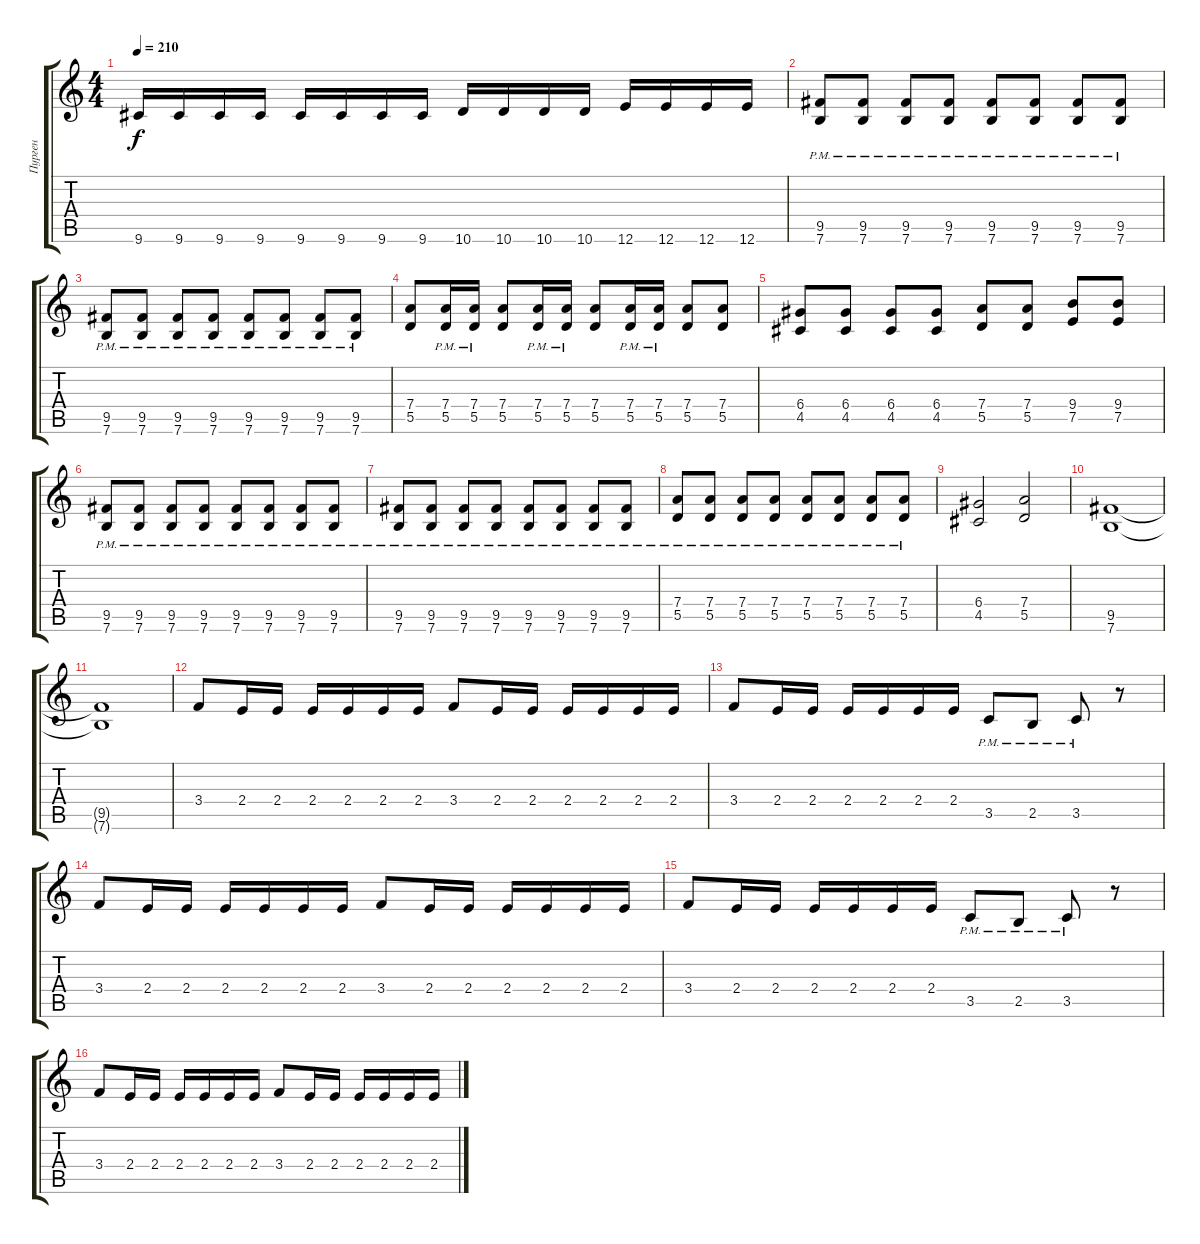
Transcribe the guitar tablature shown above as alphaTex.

\track ("Пурген" "Пурген") {instrument overdrivenguitar}
\staff {score tabs}
\tuning (E4 B3 G3 D3 A2 E2) {hide}
\ts (4 4)
\tempo 210
\clef g2
\ks c
9.6.16{dy f} 9.6.16 9.6.16 9.6.16 9.6.16 9.6.16 9.6.16 9.6.16 10.6.16 10.6.16 10.6.16 10.6.16 12.6.16 12.6.16 12.6.16 12.6.16 |
(9.5{pm} 7.6{pm}).8 (9.5{pm} 7.6{pm}).8 (9.5{pm} 7.6{pm}).8 (9.5{pm} 7.6{pm}).8 (9.5{pm} 7.6{pm}).8 (9.5{pm} 7.6{pm}).8 (9.5{pm} 7.6{pm}).8 (9.5{pm} 7.6{pm}).8 |
(9.5{pm} 7.6{pm}).8 (9.5{pm} 7.6{pm}).8 (9.5{pm} 7.6{pm}).8 (9.5{pm} 7.6{pm}).8 (9.5{pm} 7.6{pm}).8 (9.5{pm} 7.6{pm}).8 (9.5{pm} 7.6{pm}).8 (9.5{pm} 7.6{pm}).8 |
(7.4 5.5).8 (7.4{pm} 5.5{pm}).16 (7.4{pm} 5.5{pm}).16 (7.4 5.5).8 (7.4{pm} 5.5{pm}).16 (7.4{pm} 5.5{pm}).16 (7.4 5.5).8 (7.4{pm} 5.5{pm}).16 (7.4{pm} 5.5{pm}).16 (7.4 5.5).8 (7.4 5.5).8 |
(6.4 4.5).8 (6.4 4.5).8 (6.4 4.5).8 (6.4 4.5).8 (7.4 5.5).8 (7.4 5.5).8 (9.4 7.5).8 (9.4 7.5).8 |
(9.5{pm} 7.6{pm}).8 (9.5{pm} 7.6{pm}).8 (9.5{pm} 7.6{pm}).8 (9.5{pm} 7.6{pm}).8 (9.5{pm} 7.6{pm}).8 (9.5{pm} 7.6{pm}).8 (9.5{pm} 7.6{pm}).8 (9.5{pm} 7.6{pm}).8 |
(9.5{pm} 7.6{pm}).8 (9.5{pm} 7.6{pm}).8 (9.5{pm} 7.6{pm}).8 (9.5{pm} 7.6{pm}).8 (9.5{pm} 7.6{pm}).8 (9.5{pm} 7.6{pm}).8 (9.5{pm} 7.6{pm}).8 (9.5{pm} 7.6{pm}).8 |
(7.4{pm} 5.5{pm}).8 (7.4{pm} 5.5{pm}).8 (7.4{pm} 5.5{pm}).8 (7.4{pm} 5.5{pm}).8 (7.4{pm} 5.5{pm}).8 (7.4{pm} 5.5{pm}).8 (7.4{pm} 5.5{pm}).8 (7.4{pm} 5.5{pm}).8 |
(6.4 4.5).2 (7.4 5.5).2 |
(9.5 7.6).1 |
(9.5{t} 7.6{t}).1 |
3.4.8 2.4.16 2.4.16 2.4.16 2.4.16 2.4.16 2.4.16 3.4.8 2.4.16 2.4.16 2.4.16 2.4.16 2.4.16 2.4.16 |
3.4.8 2.4.16 2.4.16 2.4.16 2.4.16 2.4.16 2.4.16 3.5{pm}.8 2.5{pm}.8 3.5{pm}.8 r.8 |
3.4.8 2.4.16 2.4.16 2.4.16 2.4.16 2.4.16 2.4.16 3.4.8 2.4.16 2.4.16 2.4.16 2.4.16 2.4.16 2.4.16 |
3.4.8 2.4.16 2.4.16 2.4.16 2.4.16 2.4.16 2.4.16 3.5{pm}.8 2.5{pm}.8 3.5{pm}.8 r.8 |
3.4.8 2.4.16 2.4.16 2.4.16 2.4.16 2.4.16 2.4.16 3.4.8 2.4.16 2.4.16 2.4.16 2.4.16 2.4.16 2.4.16
